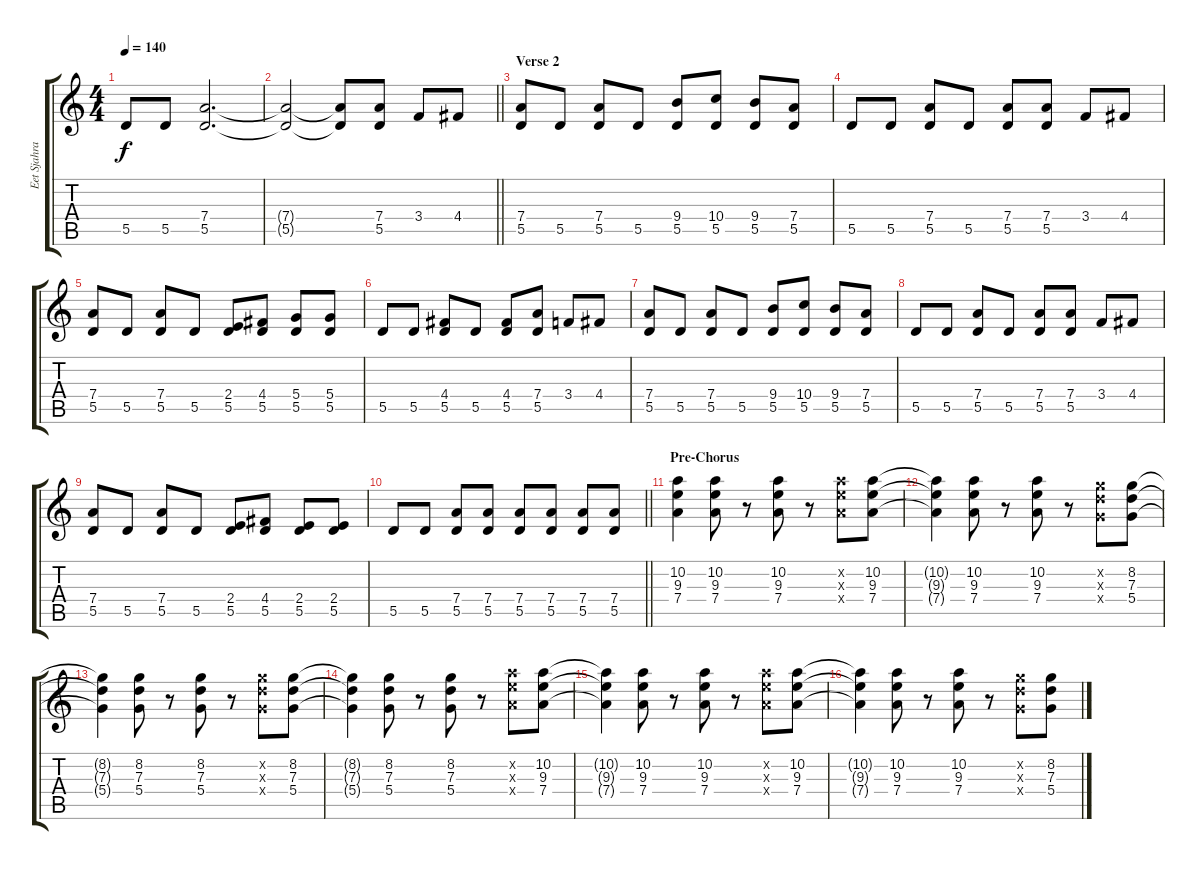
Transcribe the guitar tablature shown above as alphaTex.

\track ("Eet Sjahraine" "Eet Sjahra") {instrument distortionguitar}
\staff {score tabs}
\tuning (E4 B3 G3 D3 A2 D2) {hide}
\ts (4 4)
\tempo 140
\clef g2
\ks c
5.5.8{dy f} 5.5.8 (7.4 5.5).2{d} |
\barLineRight lightlight
(7.4{t} 5.5{t}).2 (7.4{t} 5.5{t}).8 (7.4 5.5).8 3.4.8 4.4.8 |
\section ("" "Verse 2")
(7.4 5.5).8 5.5.8 (7.4 5.5).8 5.5.8 (9.4 5.5).8 (10.4 5.5).8 (9.4 5.5).8 (7.4 5.5).8 |
5.5.8 5.5.8 (7.4 5.5).8 5.5.8 (7.4 5.5).8 (7.4 5.5).8 3.4.8 4.4.8 |
(7.4 5.5).8 5.5.8 (7.4 5.5).8 5.5.8 (2.4 5.5).8 (4.4 5.5).8 (5.4 5.5).8 (5.4 5.5).8 |
5.5.8 5.5.8 (4.4 5.5).8 5.5.8 (4.4 5.5).8 (7.4 5.5).8 3.4.8 4.4.8 |
(7.4 5.5).8 5.5.8 (7.4 5.5).8 5.5.8 (9.4 5.5).8 (10.4 5.5).8 (9.4 5.5).8 (7.4 5.5).8 |
5.5.8 5.5.8 (7.4 5.5).8 5.5.8 (7.4 5.5).8 (7.4 5.5).8 3.4.8 4.4.8 |
(7.4 5.5).8 5.5.8 (7.4 5.5).8 5.5.8 (2.4 5.5).8 (4.4 5.5).8 (2.4 5.5).8 (2.4 5.5).8 |
\barLineRight lightlight
5.5.8 5.5.8 (7.4 5.5).8 (7.4 5.5).8 (7.4 5.5).8 (7.4 5.5).8 (7.4 5.5).8 (7.4 5.5).8 |
\section ("" "Pre-Chorus")
(10.2 9.3 7.4).4{volume 11} (10.2 9.3 7.4).8 r.8 (10.2 9.3 7.4).8 r.8 (10.2{x} 9.3{x} 7.4{x}).8 (10.2 9.3 7.4).8 |
(10.2{t} 9.3{t} 7.4{t}).4 (10.2 9.3 7.4).8 r.8 (10.2 9.3 7.4).8 r.8 (8.2{x} 7.3{x} 5.4{x}).8 (8.2 7.3 5.4).8 |
(8.2{t} 7.3{t} 5.4{t}).4 (8.2 7.3 5.4).8 r.8 (8.2 7.3 5.4).8 r.8 (8.2{x} 7.3{x} 5.4{x}).8 (8.2 7.3 5.4).8 |
(8.2{t} 7.3{t} 5.4{t}).4 (8.2 7.3 5.4).8 r.8 (8.2 7.3 5.4).8 r.8 (10.2{x} 9.3{x} 7.4{x}).8 (10.2 9.3 7.4).8 |
(10.2{t} 9.3{t} 7.4{t}).4 (10.2 9.3 7.4).8 r.8 (10.2 9.3 7.4).8 r.8 (10.2{x} 9.3{x} 7.4{x}).8 (10.2 9.3 7.4).8 |
(10.2{t} 9.3{t} 7.4{t}).4 (10.2 9.3 7.4).8 r.8 (10.2 9.3 7.4).8 r.8 (8.2{x} 7.3{x} 5.4{x}).8 (8.2 7.3 5.4).8
